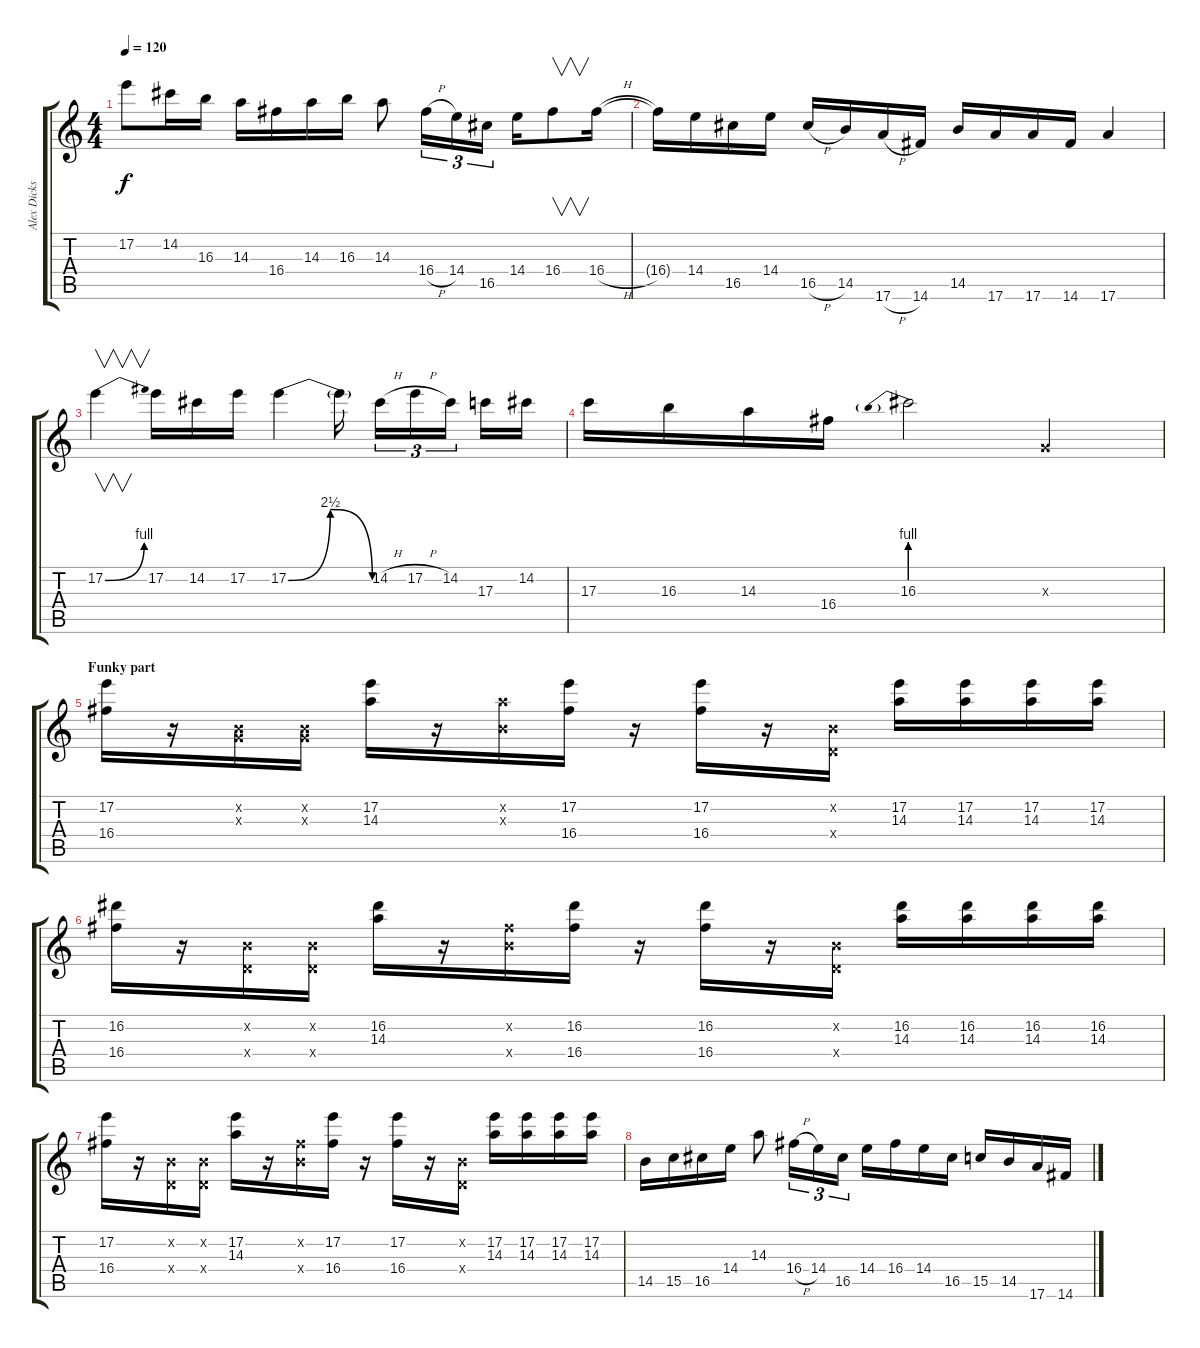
\track ("Alex Dickson (Guitar)" "Alex Dicks") {instrument distortionguitar}
\staff {score tabs}
\tuning (E4 B3 G3 D3 A2 E2) {hide}
\ts (4 4)
\tempo 120
\clef g2
\ks c
17.2{t}.8{dy f} 14.2.16 16.3.16 14.3.16 16.4.16 14.3.16 16.3.16 14.3.8 16.4{h}.16{tu (3 2)} 14.4.16{tu (3 2)} 16.5.16{tu (3 2)} 14.4.16 16.4.8{v} 16.4{h}.16 |
16.4{t}.16 14.4.16 16.5.16 14.4.16 16.5{h}.16 14.5.16 17.6{h}.16 14.6.16 14.5.16 17.6.16 17.6.16 14.6.16 17.6.4 |
17.2{be (bend 0 0 60 4)}.4{v} 17.2.16 14.2.16 17.2.16 17.2{be (bendrelease 0 0 15 10 30 10 60 0)}.4 17.2{t}.16 14.2{h}.16{tu (3 2)} 17.2{h}.16{tu (3 2)} 14.2.16{tu (3 2)} 17.3.16 14.2.16 |
17.3.16 16.3.16 14.3.16 16.4.16 16.3{be (prebend 0 4 60 4)}.2 0.3{x}.4 |
\section ("" "Funky part")
(17.2 16.4).16 r.16 (0.2{x} 0.3{x}).16 (0.2{x} 0.3{x}).16 (17.2 14.3).16 r.16 (0.2{x} 14.3{x}).16 (17.2 16.4).16 r.16 (17.2 16.4).16 r.16 (0.2{x} 0.4{x}).16 (17.2 14.3).16 (17.2 14.3).16 (17.2 14.3).16 (17.2 14.3).16 |
(16.2 16.4).16 r.16 (0.2{x} 0.4{x}).16 (0.2{x} 0.4{x}).16 (16.2 14.3).16 r.16 (0.2{x} 16.4{x}).16 (16.2 16.4).16 r.16 (16.2 16.4).16 r.16 (0.2{x} 0.4{x}).16 (16.2 14.3).16 (16.2 14.3).16 (16.2 14.3).16 (16.2 14.3).16 |
(17.2 16.4).16 r.16 (0.2{x} 0.4{x}).16 (0.2{x} 0.4{x}).16 (17.2 14.3).16 r.16 (0.2{x} 16.4{x}).16 (17.2 16.4).16 r.16 (17.2 16.4).16 r.16 (0.2{x} 0.4{x}).16 (17.2 14.3).16 (17.2 14.3).16 (17.2 14.3).16 (17.2 14.3).16 |
14.5.16 15.5.16 16.5.16 14.4.16 14.3.8 16.4{h}.16{tu (3 2)} 14.4.16{tu (3 2)} 16.5.16{tu (3 2)} 14.4.16 16.4.16 14.4.16 16.5.16 15.5.16 14.5.16 17.6.16 14.6.16
